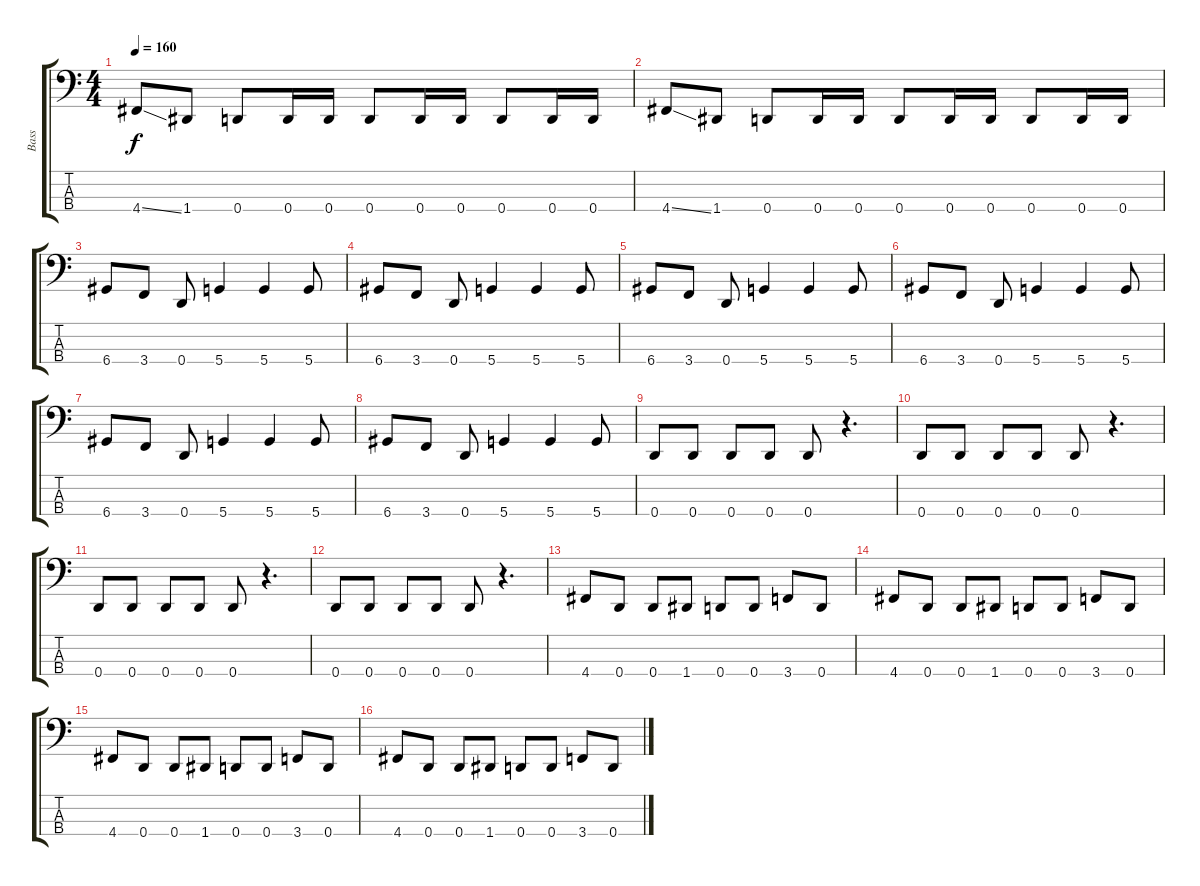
\track ("Bass" "Bass") {instrument electricbassfinger}
\staff {score tabs}
\tuning (F2 C2 G1 D1) {hide}
\ts (4 4)
\tempo 160
\clef f4
\ks c
4.4{ss}.8{dy f} 1.4.8 0.4.8 0.4.16 0.4.16 0.4.8 0.4.16 0.4.16 0.4.8 0.4.16 0.4.16 |
4.4{ss}.8 1.4.8 0.4.8 0.4.16 0.4.16 0.4.8 0.4.16 0.4.16 0.4.8 0.4.16 0.4.16 |
6.4.8 3.4.8 0.4.8 5.4.4 5.4.4 5.4.8 |
6.4.8 3.4.8 0.4.8 5.4.4 5.4.4 5.4.8 |
6.4.8 3.4.8 0.4.8 5.4.4 5.4.4 5.4.8 |
6.4.8 3.4.8 0.4.8 5.4.4 5.4.4 5.4.8 |
6.4.8 3.4.8 0.4.8 5.4.4 5.4.4 5.4.8 |
6.4.8 3.4.8 0.4.8 5.4.4 5.4.4 5.4.8 |
0.4.8 0.4.8 0.4.8 0.4.8 0.4.8 r.4{d} |
0.4.8 0.4.8 0.4.8 0.4.8 0.4.8 r.4{d} |
0.4.8 0.4.8 0.4.8 0.4.8 0.4.8 r.4{d} |
0.4.8 0.4.8 0.4.8 0.4.8 0.4.8 r.4{d} |
4.4.8 0.4.8 0.4.8 1.4.8 0.4.8 0.4.8 3.4.8 0.4.8 |
4.4.8 0.4.8 0.4.8 1.4.8 0.4.8 0.4.8 3.4.8 0.4.8 |
4.4.8 0.4.8 0.4.8 1.4.8 0.4.8 0.4.8 3.4.8 0.4.8 |
4.4.8 0.4.8 0.4.8 1.4.8 0.4.8 0.4.8 3.4.8 0.4.8
